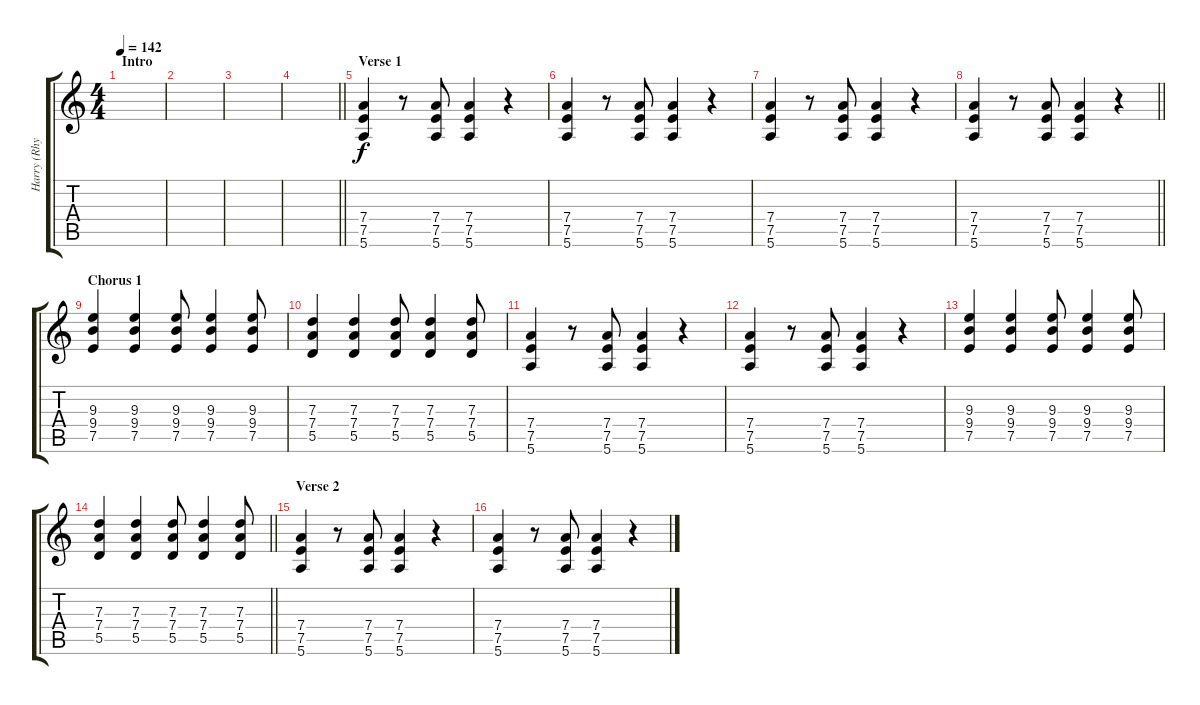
\track ("Harry (Rhythm Guitar)" "Harry (Rhy") {instrument distortionguitar}
\staff {score tabs}
\tuning (E4 B3 G3 D3 A2 E2) {hide}
\ts (4 4)
\section ("" "Intro")
\tempo 142
\clef g2
\ks c
|
|
|
\barLineRight lightlight
|
\section ("" "Verse 1")
(7.4 7.5 5.6).4 r.8 (7.4 7.5 5.6).8 (7.4 7.5 5.6).4 r.4 |
(7.4 7.5 5.6).4 r.8 (7.4 7.5 5.6).8 (7.4 7.5 5.6).4 r.4 |
(7.4 7.5 5.6).4 r.8 (7.4 7.5 5.6).8 (7.4 7.5 5.6).4 r.4 |
\barLineRight lightlight
(7.4 7.5 5.6).4 r.8 (7.4 7.5 5.6).8 (7.4 7.5 5.6).4 r.4 |
\section ("" "Chorus 1")
(9.3 9.4 7.5).4 (9.3 9.4 7.5).4 (9.3 9.4 7.5).8 (9.3 9.4 7.5).4 (9.3 9.4 7.5).8 |
(7.3 7.4 5.5).4 (7.3 7.4 5.5).4 (7.3 7.4 5.5).8 (7.3 7.4 5.5).4 (7.3 7.4 5.5).8 |
(7.4 7.5 5.6).4 r.8 (7.4 7.5 5.6).8 (7.4 7.5 5.6).4 r.4 |
(7.4 7.5 5.6).4 r.8 (7.4 7.5 5.6).8 (7.4 7.5 5.6).4 r.4 |
(9.3 9.4 7.5).4 (9.3 9.4 7.5).4 (9.3 9.4 7.5).8 (9.3 9.4 7.5).4 (9.3 9.4 7.5).8 |
\barLineRight lightlight
(7.3 7.4 5.5).4 (7.3 7.4 5.5).4 (7.3 7.4 5.5).8 (7.3 7.4 5.5).4 (7.3 7.4 5.5).8 |
\section ("" "Verse 2")
(7.4 7.5 5.6).4 r.8 (7.4 7.5 5.6).8 (7.4 7.5 5.6).4 r.4 |
(7.4 7.5 5.6).4 r.8 (7.4 7.5 5.6).8 (7.4 7.5 5.6).4 r.4
